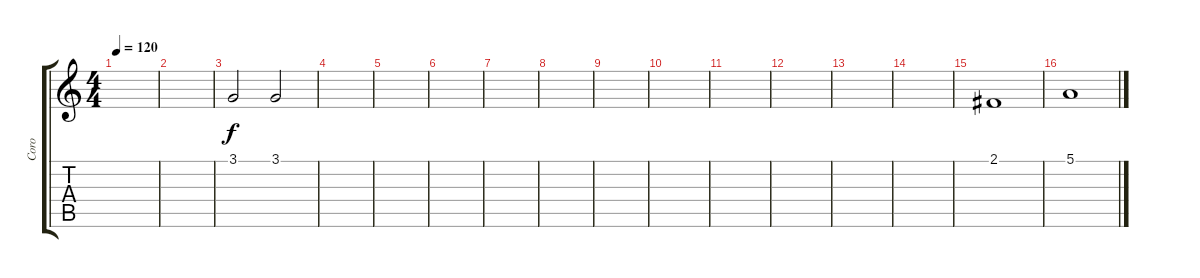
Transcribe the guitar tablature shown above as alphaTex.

\track ("Coro" "Coro") {instrument choiraahs}
\staff {score tabs}
\tuning (E4 B3 G3 D3 A2 E2) {hide}
\ts (4 4)
\tempo 120
\clef g2
\ks c
|
|
3.1.2{volume 10} 3.1.2 |
|
|
|
|
|
|
|
|
|
|
|
2.1.1 |
5.1.1
